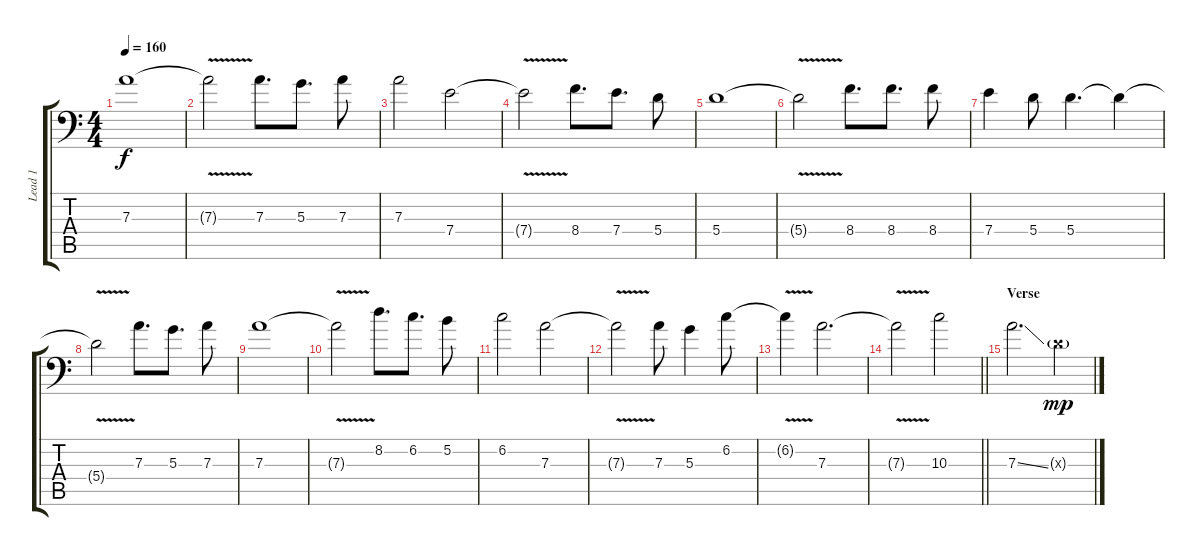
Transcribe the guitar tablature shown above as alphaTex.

\track ("Lead 1" "Lead 1") {instrument distortionguitar}
\staff {score tabs}
\tuning (B3 Gb3 D3 A2 E2 A1) {hide}
\ts (4 4)
\tempo 160
\clef f4
\ks c
7.3.1{dy f} |
7.3{v t}.2 7.3.8{d} 5.3.8{d} 7.3.8 |
7.3.2 7.4.2 |
7.4{v t}.2 8.4.8{d} 7.4.8{d} 5.4.8 |
5.4.1 |
5.4{v t}.2 8.4.8{d} 8.4.8{d} 8.4.8 |
7.4.4 5.4.8 5.4.4{d} 5.4{t}.4 |
5.4{v t}.2 7.3.8{d} 5.3.8{d} 7.3.8 |
7.3.1 |
7.3{v t}.2 8.2.8{d} 6.2.8{d} 5.2.8 |
6.2.2 7.3.2 |
7.3{v t}.2 7.3.8 5.3.4 6.2.8 |
6.2{v t}.4 7.3.2{d} |
\barLineRight lightlight
7.3{v t}.2 10.3.2 |
\section ("" "Verse")
7.3{ss}.2{d} 0.3{g x}.4{dy mp}
